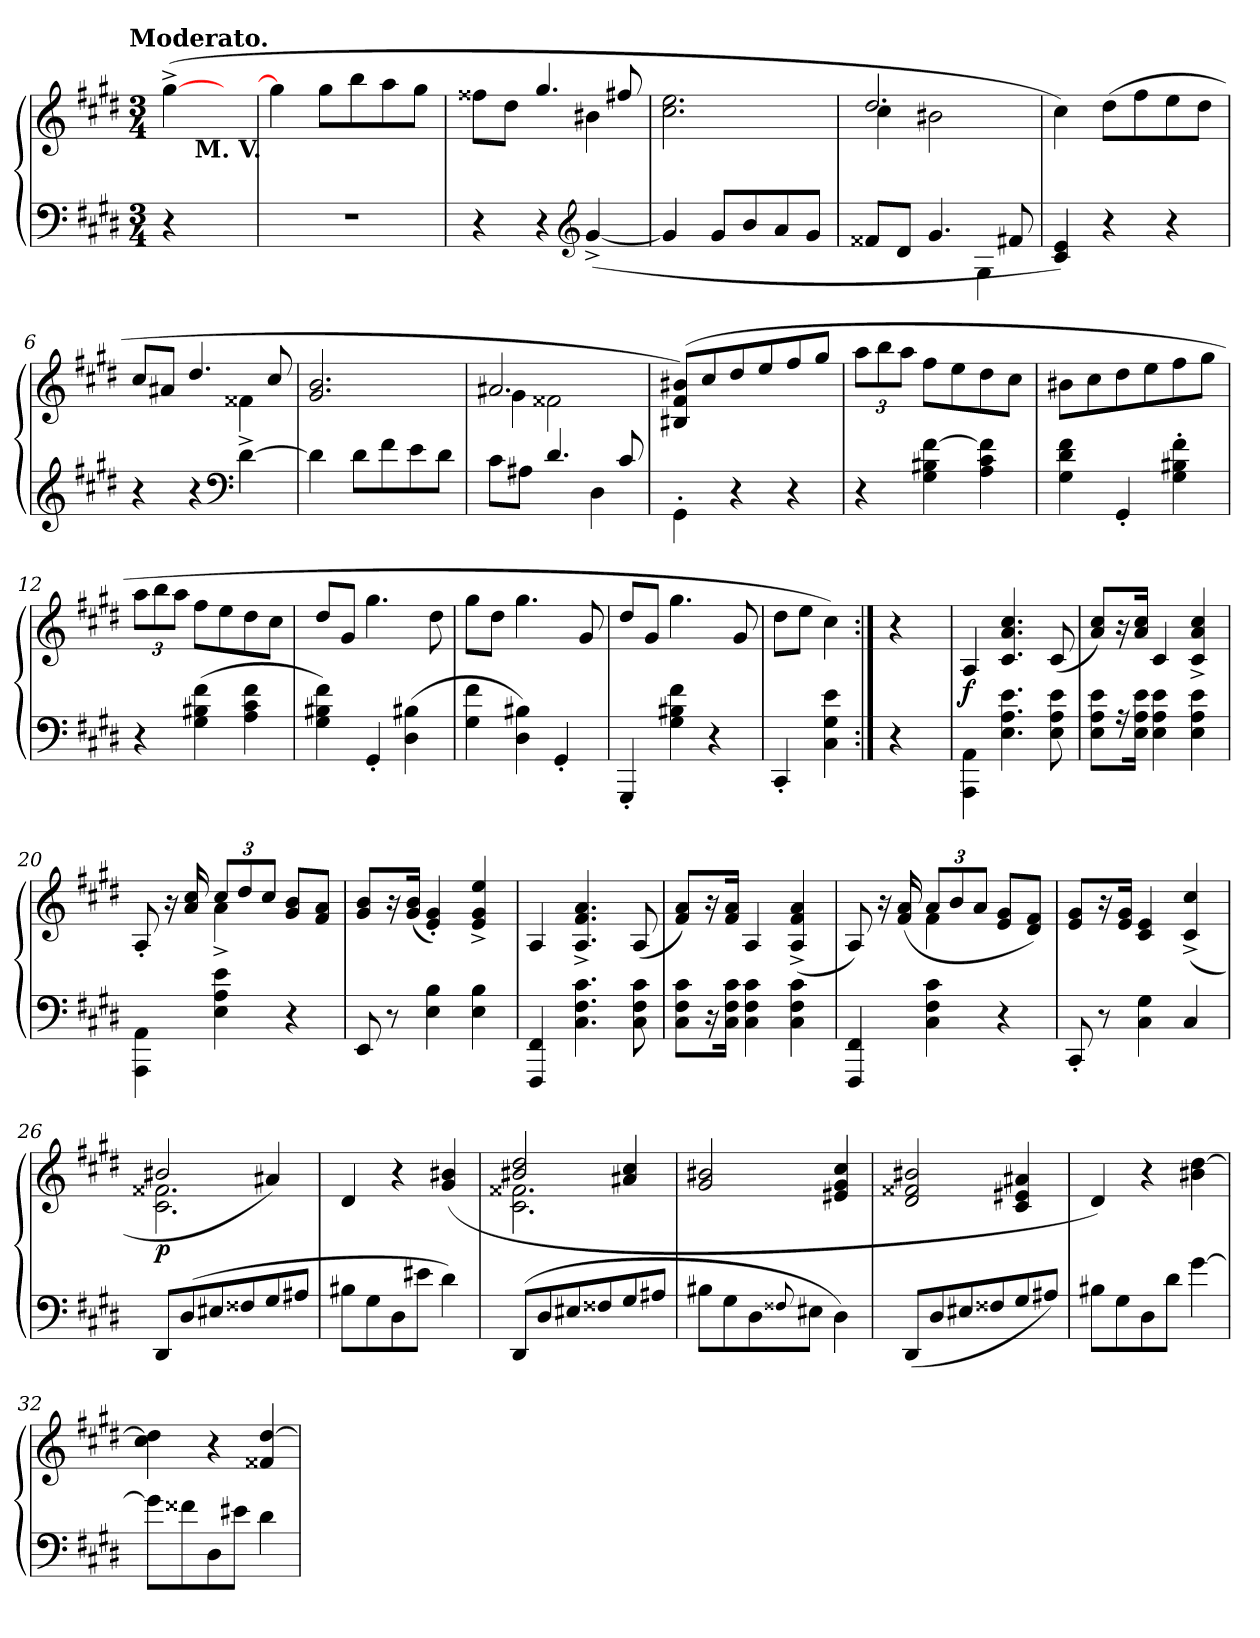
**kern	**kern	**dynam
*part1	*part1	*part1
*staff2	*staff1	*staff1/2
*clefF4	*clefG2	*
*k[f#c#g#d#]	*k[f#c#g#d#]	*
*c#:	*c#:	*
!!LO:TX:omd:t=Moderato.
*M3/4	*M3/4	*
*MM108	*MM108	*
=	=	=
*	*^	*
4r	(>[4gg#^<	8ryy	.
!	!	!LO:TX:b:B:t=M. V.	!
.	.	4ryy	.
8ryy	8ryy	.	.
*	*v	*v	*
=1	=1	=1
2.r	4gg#]	.
.	8gg#L	.
.	8bb	.
.	8aa	.
.	8gg#J	.
=2	=2	=2
*	*^	*
4r	8ff##X\L	2ryy	.
.	8dd#J	.	.
4r	4.gg#	.	.
*clefG2	*	*	*
(<[4g#^	.	4b#X	.
.	8ff#X	.	.
*	*v	*v	*
=3	=3	=3
4g#]	2.ee 2.cc#	.
8g#L	.	.
8b	.	.
8a	.	.
8g#J	.	.
=4	=4	=4
*^	*^	*
8f##XL	2ryy	2.dd#	4cc#	.
8d#J	.	.	.	.
4.g#	.	.	2b#X	.
.	4G#	.	.	.
8f#X	.	.	.	.
*v	*v	*	*	*
*	*v	*v	*
=5	=5	=5
4e 4c#)	4cc#)	.
4r	(>8dd#L	.
.	8ff#	.
4r	8ee	.
.	8dd#J	.
=6	=6	=6
*	*^	*
4r	8cc#/L	2ryy	.
.	8a#XJ	.	.
4r	4.dd#	.	.
*clefF4	*	*	*
(>[4d#^<	.	4f##X	.
.	8cc#	.	.
*	*v	*v	*
=7	=7	=7
4d#]	2.b 2.g#	.
8d#L	.	.
8f#	.	.
8e	.	.
8d#J	.	.
=8	=8	=8
*^	*^	*
8c#\L	2ryy	2.a#X	4g#	.
8A#XJ	.	.	.	.
4.d#	.	.	2f##X	.
.	4D#	.	.	.
8c#	.	.	.	.
*v	*v	*	*	*
*	*v	*v	*
=9	=9	=9
4GG#'\	(>8b#X/ 8f#/ 8B#X/L))	.
.	8cc#	.
4r	8dd#	.
.	8ee	.
4r	8ff#	.
.	8gg#J	.
=10	=10	=10
*	*Xbrackettup	*
4r	12aaL	.
.	12bb	.
.	12aaJ	.
[4f# 4B#X 4G#	8ff#L	.
.	8ee	.
4f#] 4c# 4A	8dd#	.
.	8cc#J	.
=11	=11	=11
4f# 4d# 4G#	8b#XL	.
.	8cc#	.
4GG#'	8dd#	.
.	8ee	.
4f#' 4B#X' 4G#'	8ff#	.
.	8gg#J	.
=12	=12	=12
4r	12aaL	.
.	12bb	.
.	12aaJ	.
(4f# 4B#X 4G#	8ff#L	.
.	8ee	.
4f# 4c# 4A	8dd#	.
.	8cc#J	.
=13	=13	=13
4f# 4B#X 4G#)	8dd#/L	.
.	8g#J	.
4GG#'	4.gg#	.
(4B#X 4D#	.	.
.	8dd#	.
=14	=14	=14
4f# 4G#	8gg#L	.
.	8dd#J	.
4B#X 4D#)	4.gg#	.
4GG#'	.	.
.	8g#	.
=15	=15	=15
4GGG#'	8dd#/L	.
.	8g#J	.
4f# 4B#X 4G#	4.gg#	.
4r	.	.
.	8g#	.
=16	=16	=16
4CC#'	8dd#L	.
.	8eeJ	.
4e 4G# 4C#	4cc#)	.
=17:|!	=17:|!	=17:|!
4r	4r	.
=18	=18	=18
4AA\ 4AAA\	4A/	f
4.e 4.A 4.E	4.cc# 4.a 4.c#	.
8e 8A 8E	(<8c#	.
=19	=19	=19
8e 8A 8EL	8cc#/ 8a/L)	.
16r	16r	.
16e 16A 16EJk	16cc# 16aJk	.
4e 4A 4E	4c#	.
4e 4A 4E	4cc#^ 4a^ 4c#^	.
=20	=20	=20
*	*^	*
4AA\ 4AAA\	8A'/	4ryy	.
.	16r	.	.
.	16cc#/ 16a/	.	.
4e 4A 4E	12cc#L	4a^	.
.	12dd#	.	.
.	12cc#J	.	.
4r	8b 8g#L	4ryy	.
.	8a 8f#J	.	.
*	*v	*v	*
=21	=21	=21
8EE	8b 8g#L	.
8r	16r	.
.	(<16b 16g#Jk	.
4B 4E	4g#' 4e')	.
4B 4E	4ee^ 4g#^ 4e^	.
=22	=22	=22
4FF# 4FFF#	4A/	.
4.c# 4.F# 4.C#	4.a^ 4.f#^ 4.A^	.
8c# 8F# 8C#	(<8A	.
=23	=23	=23
8c# 8F# 8C#L	8a 8f#L)	.
16r	16r	.
16c# 16F# 16C#Jk	16a 16f#Jk	.
4c# 4F# 4C#	4A	.
4c# 4F# 4C#	(<4a^ 4f#^ 4A^	.
=24	=24	=24
*	*^	*
4FF# 4FFF#	8A)	4ryy	.
.	16r	.	.
.	(>16a 16f#	.	.
4c# 4F# 4C#	12aL	4f#	.
.	12b	.	.
.	12aJ	.	.
4r	8g# 8eL	4ryy	.
.	8f# 8d#J)	.	.
*	*v	*v	*
=25	=25	=25
8CC#'	8g# 8eL	.
8r	16r	.
.	16g# 16eJk	.
4G# 4C#	4e 4c#	.
4C#	(>4cc#^ 4c#^	.
=26	=26	=26
*	*^	*
8DD#L	2b#X	2.f##X 2.c#	p
(>8D#	.	.	.
8E#X	.	.	.
8F##X	.	.	.
8G#	4a#X)	.	.
8A#XJ	.	.	.
*	*v	*v	*
=27	=27	=27
8B#XL	4d#	.
8G#	.	.
8D#	4r	.
8e#XJ	.	.
4d#)	(>4b#X 4g#	.
=28	=28	=28
*	*^	*
(8DD#L	2dd# 2b#X	2.f##X 2.c#	.
8D#	.	.	.
8E#X	.	.	.
8F##X	.	.	.
8G#	4cc# 4a#X	.	.
8A#XJ	.	.	.
*	*v	*v	*
=29	=29	=29
8B#XL	2b#X 2g#	.
8G#	.	.
8D#	.	.
8qqF##X/	.	.
8E#XJ	.	.
4D#)	4cc# 4g# 4e#X	.
=30	=30	=30
(>8DD#L	2b#X 2f##X 2d#	.
8D#	.	.
8E#X	.	.
8F##X	.	.
8G#	4a#X 4e#X 4c#	.
8A#XJ)	.	.
=31	=31	=31
8B#XL	4d#)	.
8G#	.	.
8D#	4r	.
8d#J	.	.
[4g#	[4dd# 4b#X	.
=32	=32	=32
8g#L]	4dd#] 4cc#	.
8f##X	.	.
8D#	4r	.
8e#XJ	.	.
4d#	[4dd# 4f##X	.
=	=	=
*-	*-	*-
